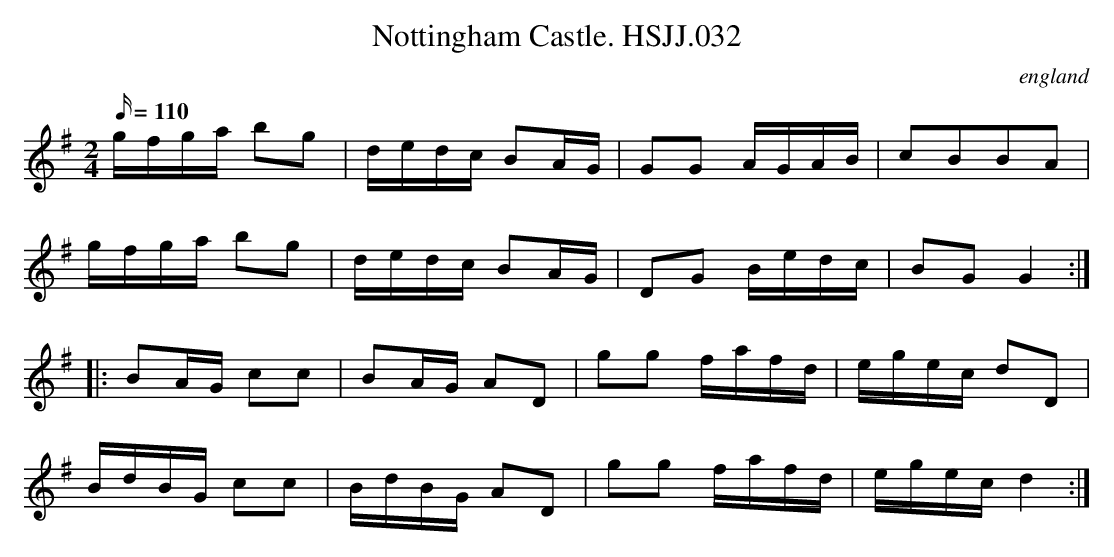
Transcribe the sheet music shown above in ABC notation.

X:1
T:Nottingham Castle. HSJJ.032
O:england
M:2/4
L:1/16
Q:110
K:G
""gfga b2g2|dedc B2AG|G2G2 AGAB|c2B2B2A2|
gfga b2g2|dedc B2AG|D2G2 Bedc|B2G2G4:|
|:B2AG c2c2|B2AG A2D2|g2g2 fafd|egec d2D2|
BdBG c2c2|BdBG A2D2|g2g2 fafd|egec d4:|]
